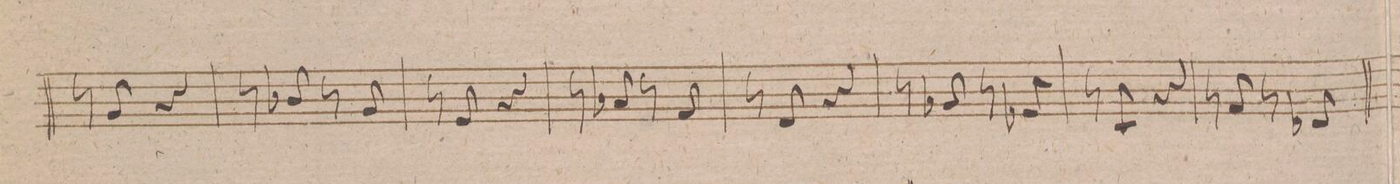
**kern	**dynam
*I"Violino 1mo	*
*clefG2	*
*k[f#]	*
*M2/4	*
8r	.
8g/	.
4r	.
=128	=128
8r	.
8b-X/	.
8r	.
8g/	.
=129	=129
8r	.
8e/	.
4r	.
=130	=130
8r	.
8a-X/	.
8r	.
8f/	.
=131	=131
8r	.
8d/	.
4r	.
=132	=132
8r	.
8g-X/	.
8r	.
8e-X/	.
=133	=133
8r	.
8c/	.
4r	.
=134	=134
8r	.
8f/	.
8r	.
8d-X/	.
=135	=135
*-	*-
